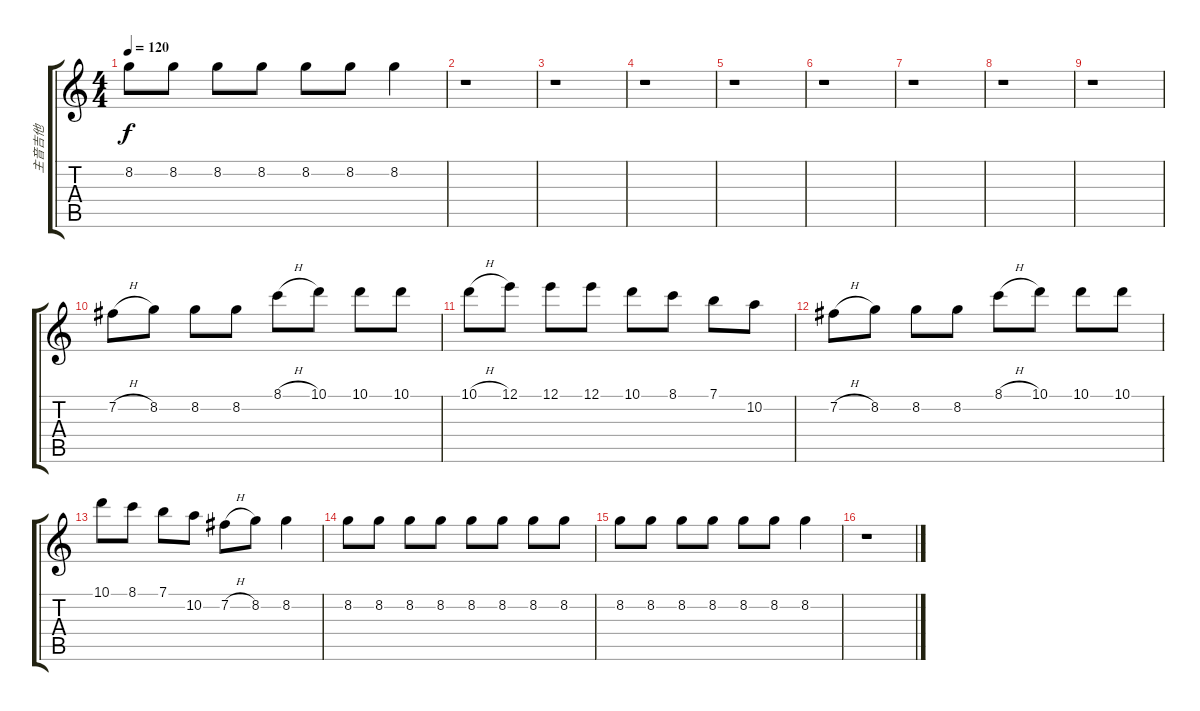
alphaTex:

\track ("主音吉他" "主音吉他") {instrument distortionguitar}
\staff {score tabs}
\tuning (E4 B3 G3 D3 A2 E2) {hide}
\ts (4 4)
\tempo 120
\clef g2
\ks c
8.2.8{dy f} 8.2.8 8.2.8 8.2.8 8.2.8 8.2.8 8.2.4 |
r.1 |
r.1 |
r.1 |
r.1 |
r.1 |
r.1 |
r.1 |
r.1 |
7.2{h}.8 8.2.8 8.2.8 8.2.8 8.1{h}.8 10.1.8 10.1.8 10.1.8 |
10.1{h}.8 12.1.8 12.1.8 12.1.8 10.1.8 8.1.8 7.1.8 10.2.8 |
7.2{h}.8 8.2.8 8.2.8 8.2.8 8.1{h}.8 10.1.8 10.1.8 10.1.8 |
10.1.8 8.1.8 7.1.8 10.2.8 7.2{h}.8 8.2.8 8.2.4 |
8.2.8 8.2.8 8.2.8 8.2.8 8.2.8 8.2.8 8.2.8 8.2.8 |
8.2.8 8.2.8 8.2.8 8.2.8 8.2.8 8.2.8 8.2.4 |
r.1
